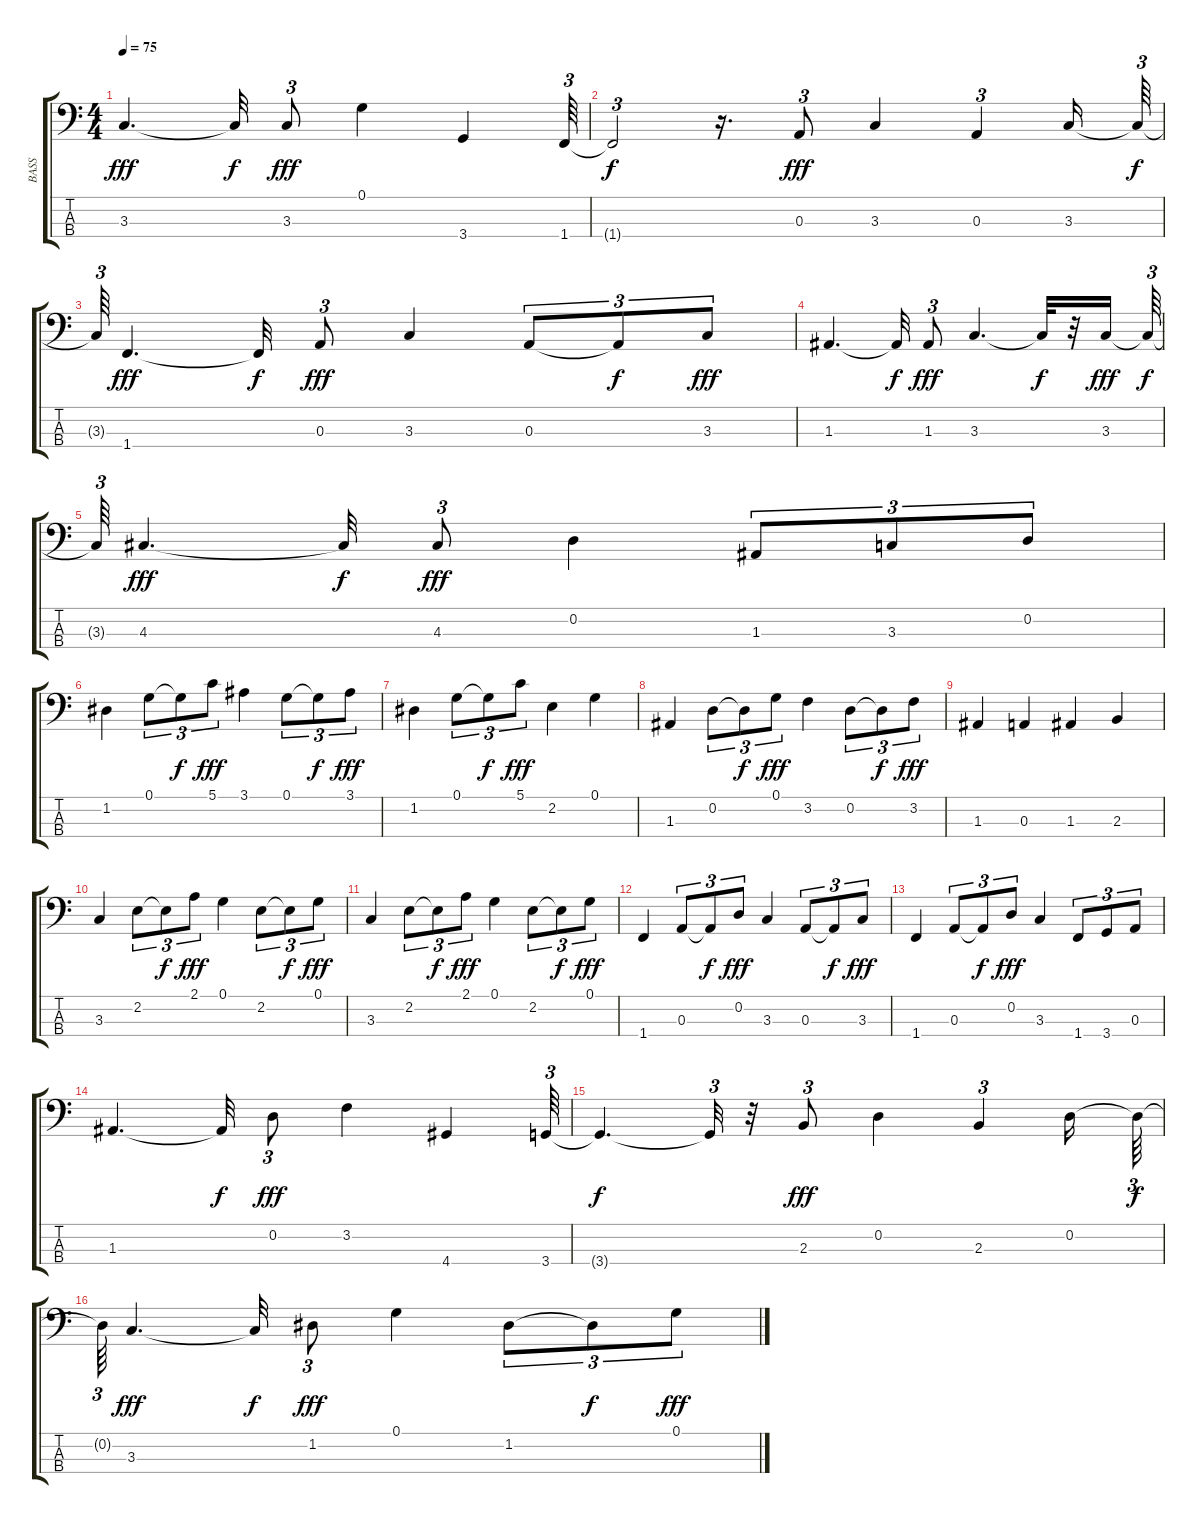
\track ("BASS" "BASS") {instrument fretlessbass}
\staff {score tabs}
\tuning (G2 D2 A1 E1) {hide}
\ts (4 4)
\tempo 75
\clef f4
\ks c
3.3.4{d dy fff} 3.3{t}.32{dy f} 3.3.8{tu (3 2) dy fff} 0.1.4 3.4.4 1.4.64{tu (3 2)} |
1.4{t}.2{tu (3 2) dy f} r.16{d} 0.3.8{tu (3 2) dy fff} 3.3.4 0.3.4{tu (3 2)} 3.3.16 3.3{t}.64{tu (3 2) dy f} |
3.3{t}.64{tu (3 2)} 1.4.4{d dy fff} 1.4{t}.32{dy f} 0.3.8{tu (3 2) dy fff} 3.3.4 0.3.8{tu (3 2)} 0.3{t}.8{tu (3 2) dy f} 3.3.8{tu (3 2) dy fff} |
1.3.4{d} 1.3{t}.32{dy f} 1.3.8{tu (3 2) dy fff} 3.3.4{d} 3.3{t}.32{dy f} r.32 3.3.16{dy fff} 3.3{t}.64{tu (3 2) dy f} |
3.3{t}.64{tu (3 2)} 4.3.4{d dy fff} 4.3{t}.32{dy f} 4.3.8{tu (3 2) dy fff} 0.2.4 1.3.8{tu (3 2)} 3.3.8{tu (3 2)} 0.2.8{tu (3 2)} |
1.2.4 0.1.8{tu (3 2)} 0.1{t}.8{tu (3 2) dy f} 5.1.8{tu (3 2) dy fff} 3.1.4 0.1.8{tu (3 2)} 0.1{t}.8{tu (3 2) dy f} 3.1.8{tu (3 2) dy fff} |
1.2.4 0.1.8{tu (3 2)} 0.1{t}.8{tu (3 2) dy f} 5.1.8{tu (3 2) dy fff} 2.2.4 0.1.4 |
1.3.4 0.2.8{tu (3 2)} 0.2{t}.8{tu (3 2) dy f} 0.1.8{tu (3 2) dy fff} 3.2.4 0.2.8{tu (3 2)} 0.2{t}.8{tu (3 2) dy f} 3.2.8{tu (3 2) dy fff} |
1.3.4 0.3.4 1.3.4 2.3.4 |
3.3.4 2.2.8{tu (3 2)} 2.2{t}.8{tu (3 2) dy f} 2.1.8{tu (3 2) dy fff} 0.1.4 2.2.8{tu (3 2)} 2.2{t}.8{tu (3 2) dy f} 0.1.8{tu (3 2) dy fff} |
3.3.4 2.2.8{tu (3 2)} 2.2{t}.8{tu (3 2) dy f} 2.1.8{tu (3 2) dy fff} 0.1.4 2.2.8{tu (3 2)} 2.2{t}.8{tu (3 2) dy f} 0.1.8{tu (3 2) dy fff} |
1.4.4 0.3.8{tu (3 2)} 0.3{t}.8{tu (3 2) dy f} 0.2.8{tu (3 2) dy fff} 3.3.4 0.3.8{tu (3 2)} 0.3{t}.8{tu (3 2) dy f} 3.3.8{tu (3 2) dy fff} |
1.4.4 0.3.8{tu (3 2)} 0.3{t}.8{tu (3 2) dy f} 0.2.8{tu (3 2) dy fff} 3.3.4 1.4.8{tu (3 2)} 3.4.8{tu (3 2)} 0.3.8{tu (3 2)} |
1.3.4{d} 1.3{t}.32{dy f} 0.2.8{tu (3 2) dy fff} 3.2.4 4.4.4 3.4.64{tu (3 2)} |
3.4{t}.4{d dy f} 3.4{t}.32{tu (3 2)} r.32 2.3.8{tu (3 2) dy fff} 0.2.4 2.3.4{tu (3 2)} 0.2.16 0.2{t}.64{tu (3 2) dy f} |
0.2{t}.64{tu (3 2)} 3.3.4{d dy fff} 3.3{t}.32{dy f} 1.2.8{tu (3 2) dy fff} 0.1.4 1.2.8{tu (3 2)} 1.2{t}.8{tu (3 2) dy f} 0.1.8{tu (3 2) dy fff}
